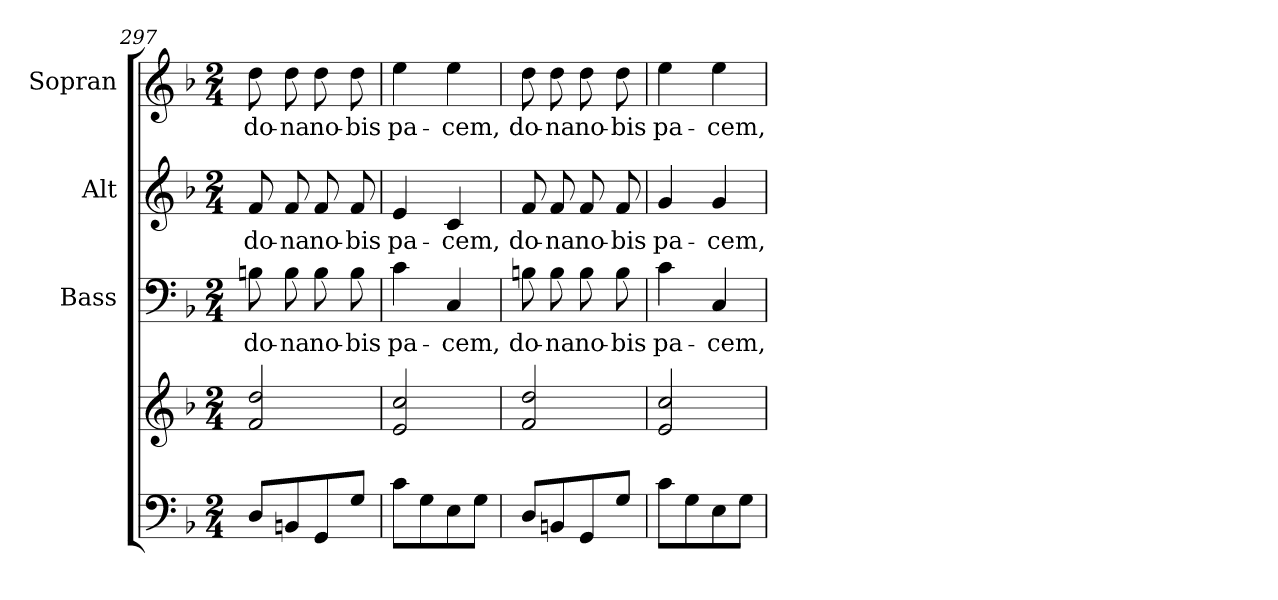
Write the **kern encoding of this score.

**kern	**kern	**kern	**text	**kern	**text	**kern	**text
*part4	*part4	*part3	*part3	*part2	*part2	*part1	*part1
*staff5	*staff4	*staff3	*staff3	*staff2	*staff2	*staff1	*staff1
*	*	*I"Bass	*	*I"Alt	*	*I"Sopran	*
*	*	*I'B.	*	*I'A.	*	*I'S.	*
*clefF4	*clefG2	*clefF4	*	*clefG2	*	*clefG2	*
*k[b-]	*k[b-]	*k[b-]	*	*k[b-]	*	*k[b-]	*
*F:	*F:	*F:	*	*F:	*	*F:	*
*M2/4	*M2/4	*M2/4	*	*M2/4	*	*M2/4	*
=297	=297	=297	=297	=297	=297	=297	=297
!	!	!	!LO:LY:b	!	!LO:LY:b	!	!LO:LY:b
8D/L	2f/ 2dd/	8Bn\	do-	8f/	do-	8dd\	do-
!	!	!	!LO:LY:b	!	!LO:LY:b	!	!LO:LY:b
8BBn/	.	8B\	-na	8f/	-na	8dd\	-na
!	!	!	!LO:LY:b	!	!LO:LY:b	!	!LO:LY:b
8GG/	.	8B\	no-	8f/	no-	8dd\	no-
!	!	!	!LO:LY:b	!	!LO:LY:b	!	!LO:LY:b
8G/J	.	8B\	-bis	8f/	-bis	8dd\	-bis
=298	=298	=298	=298	=298	=298	=298	=298
!	!	!	!LO:LY:b	!	!LO:LY:b	!	!LO:LY:b
8c\L	2e/ 2cc/	4c\	pa-	4e/	pa-	4ee\	pa-
8G\	.	.	.	.	.	.	.
!	!	!	!LO:LY:b	!	!LO:LY:b	!	!LO:LY:b
8E\	.	4C/	-cem,	4c/	-cem,	4ee\	-cem,
8G\J	.	.	.	.	.	.	.
=299	=299	=299	=299	=299	=299	=299	=299
!	!	!	!LO:LY:b	!	!LO:LY:b	!	!LO:LY:b
8D/L	2f/ 2dd/	8Bn\	do-	8f/	do-	8dd\	do-
!	!	!	!LO:LY:b	!	!LO:LY:b	!	!LO:LY:b
8BBn/	.	8B\	-na	8f/	-na	8dd\	-na
!	!	!	!LO:LY:b	!	!LO:LY:b	!	!LO:LY:b
8GG/	.	8B\	no-	8f/	no-	8dd\	no-
!	!	!	!LO:LY:b	!	!LO:LY:b	!	!LO:LY:b
8G/J	.	8B\	-bis	8f/	-bis	8dd\	-bis
=300	=300	=300	=300	=300	=300	=300	=300
!	!	!	!LO:LY:b	!	!LO:LY:b	!	!LO:LY:b
8c\L	2e/ 2cc/	4c\	pa-	4g/	pa-	4ee\	pa-
8G\	.	.	.	.	.	.	.
!	!	!	!LO:LY:b	!	!LO:LY:b	!	!LO:LY:b
8E\	.	4C/	-cem,	4g/	-cem,	4ee\	-cem,
8G\J	.	.	.	.	.	.	.
=	=	=	=	=	=	=	=
*-	*-	*-	*-	*-	*-	*-	*-
